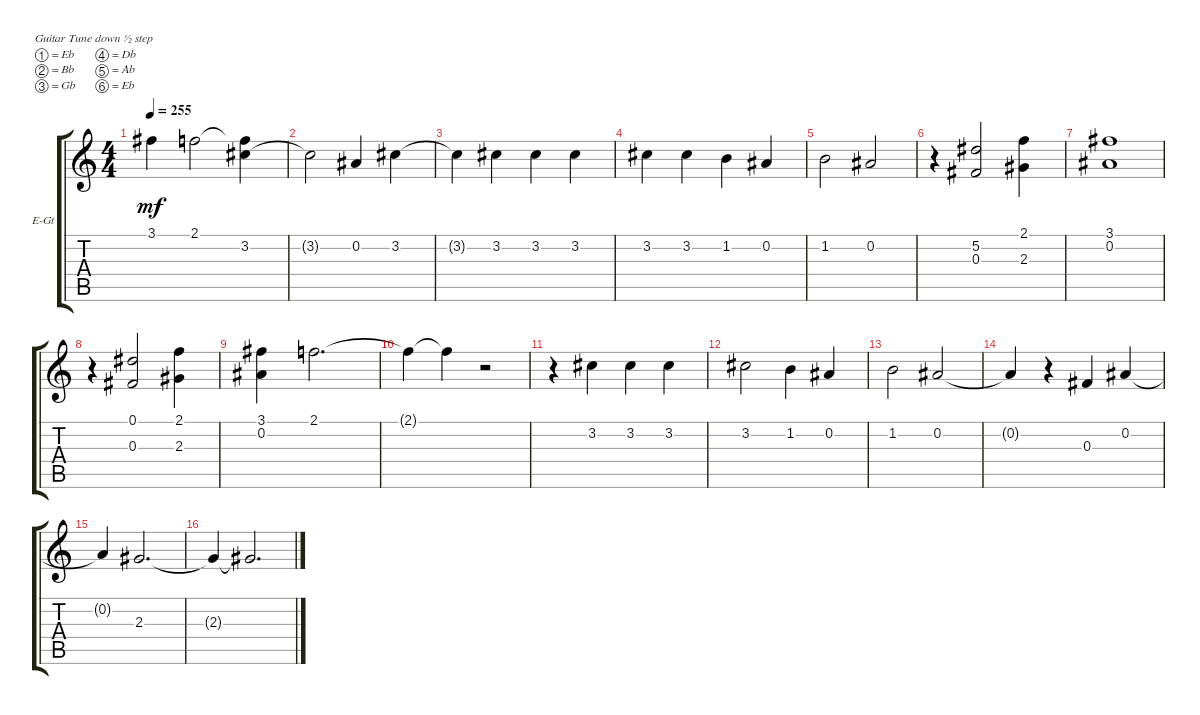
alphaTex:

\bracketExtendMode groupsimilarinstruments
\firstSystemTrackNameOrientation horizontal
\otherSystemsTrackNameOrientation horizontal
\track ("Vocals" "E-Gt") {instrument electricguitarclean}
\staff {score tabs}
\tuning (Eb4 Bb3 Gb3 Db3 Ab2 Eb2)
\ts (4 4)
\tempo 255
\clef g2
\scale
0.333333
\ks c
3.1.4{dy mf} 2.1.2 (2.1{t} 3.2).4 |
\scale
0.333333 3.2{t}.2 0.2.4 3.2.4 |
\scale
0.333333 3.2{t}.4 3.2.4 3.2.4 3.2.4 |
\scale
0.333333 3.2.4 3.2.4 1.2.4 0.2.4 |
\scale
0.333333 1.2.2 0.2.2 |
\scale
0.333333 r.4 (0.3 5.2).2 (2.3 2.1).4 |
\scale
0.333333 (0.2 3.1).1 |
\scale
0.333333 r.4 (0.3 0.1).2 (2.3 2.1).4 |
\scale
0.333333 (0.2 3.1).4 2.1.2{d} |
\scale
0.333333 2.1{t}.4 2.1{t}.4 r.2 |
\scale
0.333333 r.4 3.2.4 3.2.4 3.2.4 |
\scale
0.333333 3.2.2 1.2.4 0.2.4 |
\scale
0.333333 1.2.2 0.2.2 |
\scale
0.333333 0.2{t}.4 r.4 0.3.4 0.2.4 |
\scale
0.333333 0.2{t}.4 2.3.2{d} |
\scale
0.333333 2.3{t}.4 2.3{t}.2{d}
